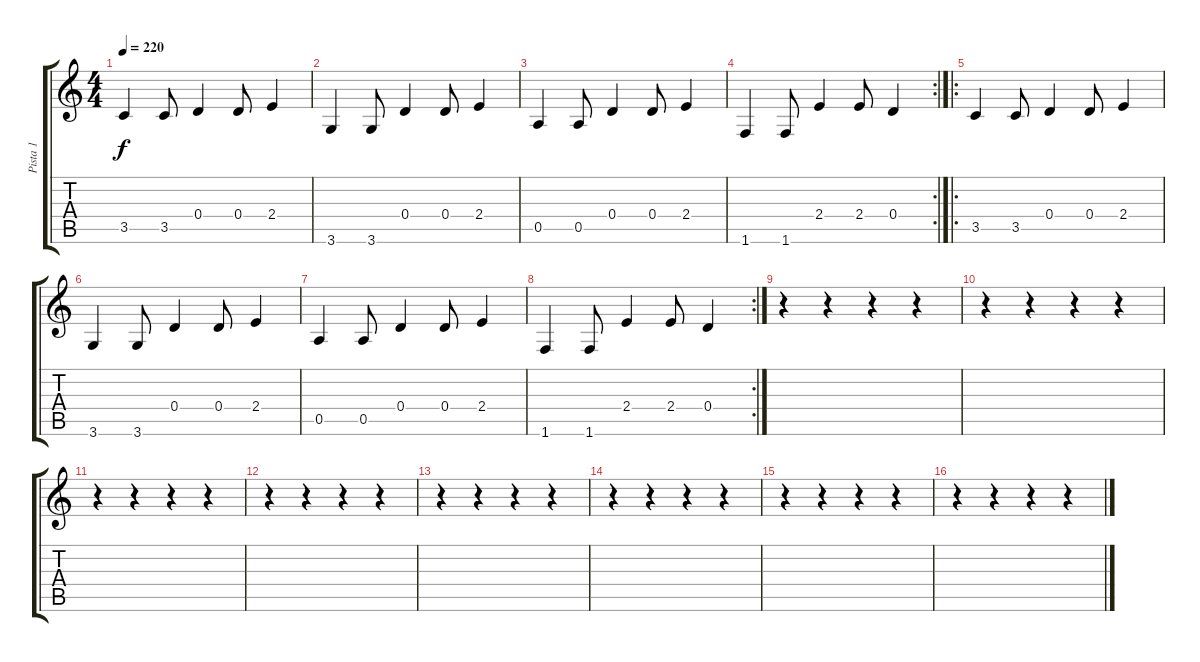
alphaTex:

\track ("Pista 1" "Pista 1") {instrument overdrivenguitar}
\staff {score tabs}
\tuning (E4 B3 G3 D3 A2 E2) {hide}
\ts (4 4)
\tempo 220
\clef g2
\ks c
3.5.4{dy f instrument distortionguitar} 3.5.8 0.4.4 0.4.8 2.4.4 |
3.6.4 3.6.8 0.4.4 0.4.8 2.4.4 |
0.5.4 0.5.8 0.4.4 0.4.8 2.4.4 |
\rc 2
1.6.4 1.6.8 2.4.4 2.4.8 0.4.4 |
\ro
3.5.4{instrument distortionguitar} 3.5.8 0.4.4 0.4.8 2.4.4 |
3.6.4 3.6.8 0.4.4 0.4.8 2.4.4 |
0.5.4 0.5.8 0.4.4 0.4.8 2.4.4 |
\rc 2
1.6.4 1.6.8 2.4.4 2.4.8 0.4.4 |
r.4 r.4 r.4 r.4 |
r.4 r.4 r.4 r.4 |
r.4 r.4 r.4 r.4 |
r.4 r.4 r.4 r.4 |
r.4 r.4 r.4 r.4 |
r.4 r.4 r.4 r.4 |
r.4 r.4 r.4 r.4 |
r.4 r.4 r.4 r.4
